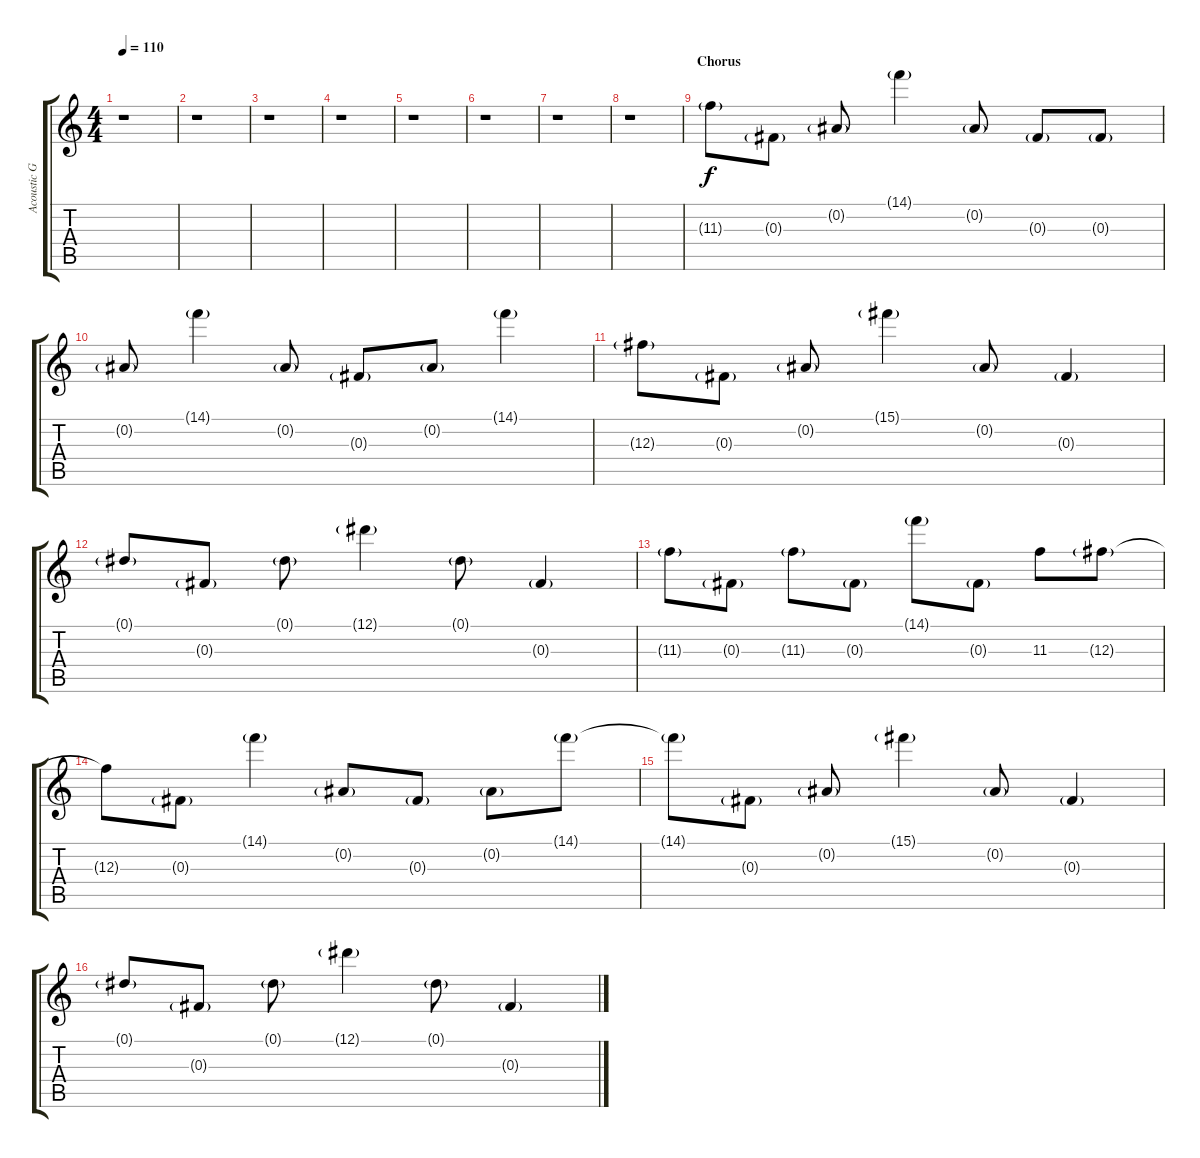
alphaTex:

\track ("Acoustic Guitar" "Acoustic G") {instrument acousticguitarsteel}
\staff {score tabs}
\tuning (Eb4 Bb3 Gb3 Db3 Ab2 Eb2) {hide}
\ts (4 4)
\tempo 110
\clef g2
\ks c
r.1{dy f} |
r.1 |
r.1 |
r.1 |
r.1 |
r.1 |
r.1 |
r.1 |
\section ("" "Chorus")
11.3{g}.8 0.3{g}.8 0.2{g}.8 14.1{g}.4 0.2{g}.8 0.3{g}.8 0.3{g}.8 |
0.2{g}.8 14.1{g}.4 0.2{g}.8 0.3{g}.8 0.2{g}.8 14.1{g}.4 |
12.3{g}.8 0.3{g}.8 0.2{g}.8 15.1{g}.4 0.2{g}.8 0.3{g}.4 |
0.1{g}.8 0.3{g}.8 0.1{g}.8 12.1{g}.4 0.1{g}.8 0.3{g}.4 |
11.3{g}.8 0.3{g}.8 11.3{g}.8 0.3{g}.8 14.1{g}.8 0.3{g}.8 11.3.8 12.3{g}.8 |
12.3{t}.8 0.3{g}.8 14.1{g}.4 0.2{g}.8 0.3{g}.8 0.2{g}.8 14.1{g}.8 |
14.1{g t}.8 0.3{g}.8 0.2{g}.8 15.1{g}.4 0.2{g}.8 0.3{g}.4 |
0.1{g}.8 0.3{g}.8 0.1{g}.8 12.1{g}.4 0.1{g}.8 0.3{g}.4
